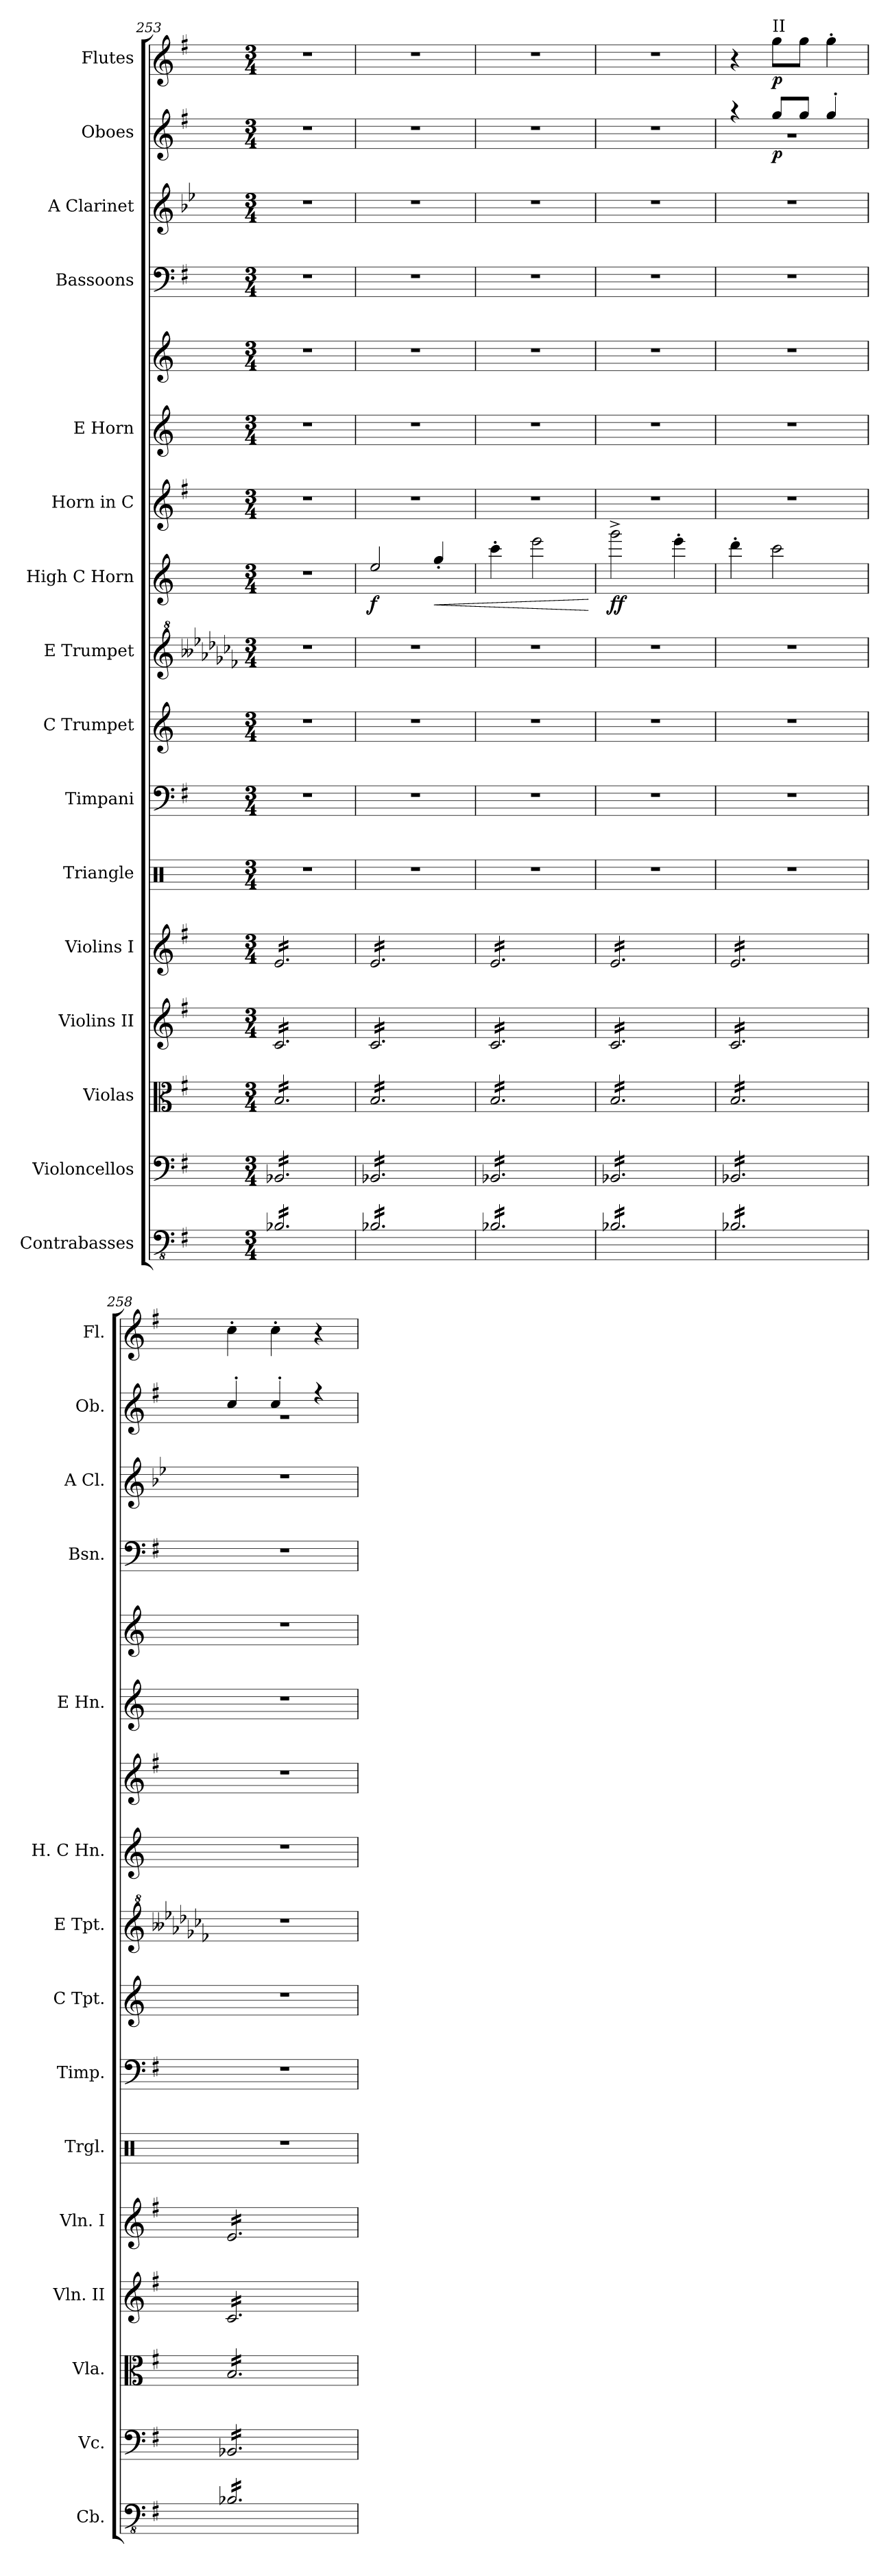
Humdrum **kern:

**kern	**kern	**kern	**kern	**kern	**kern	**kern	**kern	**kern	**kern	**dynam	**kern	**kern	**kern	**kern	**kern	**kern	**dynam	**kern	**dynam
*part16	*part15	*part14	*part13	*part12	*part11	*part10	*part9	*part8	*part7	*part7	*part6	*part5	*part5	*part4	*part3	*part2	*part2	*part1	*part1
*staff17	*staff16	*staff15	*staff14	*staff13	*staff12	*staff11	*staff10	*staff9	*staff8	*staff8	*staff7	*staff6	*staff5	*staff4	*staff3	*staff2	*staff2	*staff1	*staff1
*I"Contrabasses	*I"Violoncellos	*I"Violas	*I"Violins II	*I"Violins I	*I"Triangle	*I"Timpani	*I"C Trumpet	*I"E Trumpet	*I"High C Horn	*	*I"Horn in C	*I"E Horn	*	*I"Bassoons	*I"A Clarinet	*I"Oboes	*	*I"Flutes	*
*I'Cb.	*I'Vc.	*I'Vla.	*I'Vln. II	*I'Vln. I	*I'Trgl.	*I'Timp.	*I'C Tpt.	*I'E Tpt.	*I'H. C Hn.	*	*	*I'E Hn.	*	*I'Bsn.	*I'A Cl.	*I'Ob.	*	*I'Fl.	*
*clefFv4	*clefF4	*clefC3	*clefG2	*clefG2	*clefX	*clefF4	*clefG2	*clefG^2	*clefG2	*	*clefG2	*clefG2	*clefG2	*clefF4	*clefG2	*clefG2	*	*clefG2	*
*ITrd7c12	*	*	*	*	*	*	*	*ITrd-3c-4	*ITrd7c12	*	*ITrd7c12	*ITrd5c8	*ITrd5c8	*	*ITrd2c3	*	*	*	*
*k[f#]	*k[f#]	*k[f#]	*k[f#]	*k[f#]	*k[]	*k[f#]	*k[]	*k[b--e-a-d-g-c-f-]	*k[]	*	*k[f#]	*k[f#c#g#d#]	*k[f#c#g#d#]	*k[f#]	*k[f#]	*k[f#]	*	*k[f#]	*
*M3/4	*M3/4	*M3/4	*M3/4	*M3/4	*M3/4	*M3/4	*M3/4	*M3/4	*M3/4	*	*M3/4	*M3/4	*M3/4	*M3/4	*M3/4	*M3/4	*	*M3/4	*
=253	=253	=253	=253	=253	=253	=253	=253	=253	=253	=253	=253	=253	=253	=253	=253	=253	=253	=253	=253
*tremolo	*	*	*	*	*	*	*	*	*	*	*	*	*	*	*	*	*	*	*
*	*tremolo	*	*	*	*	*	*	*	*	*	*	*	*	*	*	*	*	*	*
*	*	*tremolo	*	*	*	*	*	*	*	*	*	*	*	*	*	*	*	*	*
*	*	*	*tremolo	*	*	*	*	*	*	*	*	*	*	*	*	*	*	*	*
*	*	*	*	*tremolo	*	*	*	*	*	*	*	*	*	*	*	*	*	*	*
16BBB-X/LL	16BB-X/LL	16B/LL	16c/LL	16e/LL	2.r	2.r	2.r	2.r	2.r	.	2.r	2.r	2.r	2.r	2.r	2.r	.	2.r	.
16BBB-X/	16BB-X/	16B/	16c/	16e/	.	.	.	.	.	.	.	.	.	.	.	.	.	.	.
16BBB-X/	16BB-X/	16B/	16c/	16e/	.	.	.	.	.	.	.	.	.	.	.	.	.	.	.
16BBB-X/	16BB-X/	16B/	16c/	16e/	.	.	.	.	.	.	.	.	.	.	.	.	.	.	.
16BBB-X/	16BB-X/	16B/	16c/	16e/	.	.	.	.	.	.	.	.	.	.	.	.	.	.	.
16BBB-X/	16BB-X/	16B/	16c/	16e/	.	.	.	.	.	.	.	.	.	.	.	.	.	.	.
16BBB-X/	16BB-X/	16B/	16c/	16e/	.	.	.	.	.	.	.	.	.	.	.	.	.	.	.
16BBB-X/	16BB-X/	16B/	16c/	16e/	.	.	.	.	.	.	.	.	.	.	.	.	.	.	.
16BBB-X/	16BB-X/	16B/	16c/	16e/	.	.	.	.	.	.	.	.	.	.	.	.	.	.	.
16BBB-X/	16BB-X/	16B/	16c/	16e/	.	.	.	.	.	.	.	.	.	.	.	.	.	.	.
16BBB-X/	16BB-X/	16B/	16c/	16e/	.	.	.	.	.	.	.	.	.	.	.	.	.	.	.
16BBB-X/JJ	16BB-X/JJ	16B/JJ	16c/JJ	16e/JJ	.	.	.	.	.	.	.	.	.	.	.	.	.	.	.
=254	=254	=254	=254	=254	=254	=254	=254	=254	=254	=254	=254	=254	=254	=254	=254	=254	=254	=254	=254
!	!	!	!	!	!	!	!	!	!	!LO:DY:b	!	!	!	!	!	!	!	!	!
16BBB-X/LL	16BB-X/LL	16B/LL	16c/LL	16e/LL	2.r	2.r	2.r	2.r	2e/	f	2.r	2.r	2.r	2.r	2.r	2.r	.	2.r	.
16BBB-X/	16BB-X/	16B/	16c/	16e/	.	.	.	.	.	.	.	.	.	.	.	.	.	.	.
16BBB-X/	16BB-X/	16B/	16c/	16e/	.	.	.	.	.	.	.	.	.	.	.	.	.	.	.
16BBB-X/	16BB-X/	16B/	16c/	16e/	.	.	.	.	.	.	.	.	.	.	.	.	.	.	.
16BBB-X/	16BB-X/	16B/	16c/	16e/	.	.	.	.	.	.	.	.	.	.	.	.	.	.	.
16BBB-X/	16BB-X/	16B/	16c/	16e/	.	.	.	.	.	.	.	.	.	.	.	.	.	.	.
16BBB-X/	16BB-X/	16B/	16c/	16e/	.	.	.	.	.	.	.	.	.	.	.	.	.	.	.
16BBB-X/	16BB-X/	16B/	16c/	16e/	.	.	.	.	.	.	.	.	.	.	.	.	.	.	.
!	!	!	!	!	!	!	!	!	!	!LO:HP:b	!	!	!	!	!	!	!	!	!
16BBB-X/	16BB-X/	16B/	16c/	16e/	.	.	.	.	4g'/	<	.	.	.	.	.	.	.	.	.
16BBB-X/	16BB-X/	16B/	16c/	16e/	.	.	.	.	.	.	.	.	.	.	.	.	.	.	.
16BBB-X/	16BB-X/	16B/	16c/	16e/	.	.	.	.	.	.	.	.	.	.	.	.	.	.	.
16BBB-X/JJ	16BB-X/JJ	16B/JJ	16c/JJ	16e/JJ	.	.	.	.	.	.	.	.	.	.	.	.	.	.	.
=255	=255	=255	=255	=255	=255	=255	=255	=255	=255	=255	=255	=255	=255	=255	=255	=255	=255	=255	=255
16BBB-X/LL	16BB-X/LL	16B/LL	16c/LL	16e/LL	2.r	2.r	2.r	2.r	4cc'\	.	2.r	2.r	2.r	2.r	2.r	2.r	.	2.r	.
16BBB-X/	16BB-X/	16B/	16c/	16e/	.	.	.	.	.	.	.	.	.	.	.	.	.	.	.
16BBB-X/	16BB-X/	16B/	16c/	16e/	.	.	.	.	.	.	.	.	.	.	.	.	.	.	.
16BBB-X/	16BB-X/	16B/	16c/	16e/	.	.	.	.	.	.	.	.	.	.	.	.	.	.	.
16BBB-X/	16BB-X/	16B/	16c/	16e/	.	.	.	.	2ee\	.	.	.	.	.	.	.	.	.	.
16BBB-X/	16BB-X/	16B/	16c/	16e/	.	.	.	.	.	.	.	.	.	.	.	.	.	.	.
16BBB-X/	16BB-X/	16B/	16c/	16e/	.	.	.	.	.	.	.	.	.	.	.	.	.	.	.
16BBB-X/	16BB-X/	16B/	16c/	16e/	.	.	.	.	.	.	.	.	.	.	.	.	.	.	.
16BBB-X/	16BB-X/	16B/	16c/	16e/	.	.	.	.	.	.	.	.	.	.	.	.	.	.	.
16BBB-X/	16BB-X/	16B/	16c/	16e/	.	.	.	.	.	.	.	.	.	.	.	.	.	.	.
16BBB-X/	16BB-X/	16B/	16c/	16e/	.	.	.	.	.	.	.	.	.	.	.	.	.	.	.
16BBB-X/JJ	16BB-X/JJ	16B/JJ	16c/JJ	16e/JJ	.	.	.	.	.	.	.	.	.	.	.	.	.	.	.
.	.	.	.	.	.	.	.	.	.	[	.	.	.	.	.	.	.	.	.
=256	=256	=256	=256	=256	=256	=256	=256	=256	=256	=256	=256	=256	=256	=256	=256	=256	=256	=256	=256
!	!	!	!	!	!	!	!	!	!	!LO:DY:b	!	!	!	!	!	!	!	!	!
16BBB-X/LL	16BB-X/LL	16B/LL	16c/LL	16e/LL	2.r	2.r	2.r	2.r	2gg^\	ff	2.r	2.r	2.r	2.r	2.r	2.r	.	2.r	.
16BBB-X/	16BB-X/	16B/	16c/	16e/	.	.	.	.	.	.	.	.	.	.	.	.	.	.	.
16BBB-X/	16BB-X/	16B/	16c/	16e/	.	.	.	.	.	.	.	.	.	.	.	.	.	.	.
16BBB-X/	16BB-X/	16B/	16c/	16e/	.	.	.	.	.	.	.	.	.	.	.	.	.	.	.
16BBB-X/	16BB-X/	16B/	16c/	16e/	.	.	.	.	.	.	.	.	.	.	.	.	.	.	.
16BBB-X/	16BB-X/	16B/	16c/	16e/	.	.	.	.	.	.	.	.	.	.	.	.	.	.	.
16BBB-X/	16BB-X/	16B/	16c/	16e/	.	.	.	.	.	.	.	.	.	.	.	.	.	.	.
16BBB-X/	16BB-X/	16B/	16c/	16e/	.	.	.	.	.	.	.	.	.	.	.	.	.	.	.
16BBB-X/	16BB-X/	16B/	16c/	16e/	.	.	.	.	4ee'\	.	.	.	.	.	.	.	.	.	.
16BBB-X/	16BB-X/	16B/	16c/	16e/	.	.	.	.	.	.	.	.	.	.	.	.	.	.	.
16BBB-X/	16BB-X/	16B/	16c/	16e/	.	.	.	.	.	.	.	.	.	.	.	.	.	.	.
16BBB-X/JJ	16BB-X/JJ	16B/JJ	16c/JJ	16e/JJ	.	.	.	.	.	.	.	.	.	.	.	.	.	.	.
=257	=257	=257	=257	=257	=257	=257	=257	=257	=257	=257	=257	=257	=257	=257	=257	=257	=257	=257	=257
*	*	*	*	*	*	*	*	*	*	*	*	*	*	*	*	*^	*	*	*
16BBB-X/LL	16BB-X/LL	16B/LL	16c/LL	16e/LL	2.r	2.r	2.r	2.r	4dd'\	.	2.r	2.r	2.r	2.r	2.r	4r	2.r	.	4r	.
16BBB-X/	16BB-X/	16B/	16c/	16e/	.	.	.	.	.	.	.	.	.	.	.	.	.	.	.	.
16BBB-X/	16BB-X/	16B/	16c/	16e/	.	.	.	.	.	.	.	.	.	.	.	.	.	.	.	.
16BBB-X/	16BB-X/	16B/	16c/	16e/	.	.	.	.	.	.	.	.	.	.	.	.	.	.	.	.
!	!	!	!	!	!	!	!	!	!	!	!	!	!	!	!	!	!	!	!LO:TX:a:t=II	!
!	!	!	!	!	!	!	!	!	!	!	!	!	!	!	!	!	!	!LO:DY:b	!	!LO:DY:b
16BBB-X/	16BB-X/	16B/	16c/	16e/	.	.	.	.	2cc\	.	.	.	.	.	.	8gg/L	.	p	8gg\L	p
16BBB-X/	16BB-X/	16B/	16c/	16e/	.	.	.	.	.	.	.	.	.	.	.	.	.	.	.	.
16BBB-X/	16BB-X/	16B/	16c/	16e/	.	.	.	.	.	.	.	.	.	.	.	8gg/J	.	.	8gg\J	.
16BBB-X/	16BB-X/	16B/	16c/	16e/	.	.	.	.	.	.	.	.	.	.	.	.	.	.	.	.
16BBB-X/	16BB-X/	16B/	16c/	16e/	.	.	.	.	.	.	.	.	.	.	.	4gg'/	.	.	4gg'\	.
16BBB-X/	16BB-X/	16B/	16c/	16e/	.	.	.	.	.	.	.	.	.	.	.	.	.	.	.	.
16BBB-X/	16BB-X/	16B/	16c/	16e/	.	.	.	.	.	.	.	.	.	.	.	.	.	.	.	.
16BBB-X/JJ	16BB-X/JJ	16B/JJ	16c/JJ	16e/JJ	.	.	.	.	.	.	.	.	.	.	.	.	.	.	.	.
=258	=258	=258	=258	=258	=258	=258	=258	=258	=258	=258	=258	=258	=258	=258	=258	=258	=258	=258	=258	=258
16BBB-X/LL	16BB-X/LL	16B/LL	16c/LL	16e/LL	2.r	2.r	2.r	2.r	2.r	.	2.r	2.r	2.r	2.r	2.r	4cc'/	2.r	.	4cc'\	.
16BBB-X/	16BB-X/	16B/	16c/	16e/	.	.	.	.	.	.	.	.	.	.	.	.	.	.	.	.
16BBB-X/	16BB-X/	16B/	16c/	16e/	.	.	.	.	.	.	.	.	.	.	.	.	.	.	.	.
16BBB-X/	16BB-X/	16B/	16c/	16e/	.	.	.	.	.	.	.	.	.	.	.	.	.	.	.	.
16BBB-X/	16BB-X/	16B/	16c/	16e/	.	.	.	.	.	.	.	.	.	.	.	4cc'/	.	.	4cc'\	.
16BBB-X/	16BB-X/	16B/	16c/	16e/	.	.	.	.	.	.	.	.	.	.	.	.	.	.	.	.
16BBB-X/	16BB-X/	16B/	16c/	16e/	.	.	.	.	.	.	.	.	.	.	.	.	.	.	.	.
16BBB-X/	16BB-X/	16B/	16c/	16e/	.	.	.	.	.	.	.	.	.	.	.	.	.	.	.	.
16BBB-X/	16BB-X/	16B/	16c/	16e/	.	.	.	.	.	.	.	.	.	.	.	4r	.	.	4r	.
16BBB-X/	16BB-X/	16B/	16c/	16e/	.	.	.	.	.	.	.	.	.	.	.	.	.	.	.	.
16BBB-X/	16BB-X/	16B/	16c/	16e/	.	.	.	.	.	.	.	.	.	.	.	.	.	.	.	.
16BBB-X/JJ	16BB-X/JJ	16B/JJ	16c/JJ	16e/JJ	.	.	.	.	.	.	.	.	.	.	.	.	.	.	.	.
*	*	*	*	*Xtremolo	*	*	*	*	*	*	*	*	*	*	*	*	*	*	*	*
*	*	*	*Xtremolo	*	*	*	*	*	*	*	*	*	*	*	*	*	*	*	*	*
*	*	*Xtremolo	*	*	*	*	*	*	*	*	*	*	*	*	*	*	*	*	*	*
*	*Xtremolo	*	*	*	*	*	*	*	*	*	*	*	*	*	*	*	*	*	*	*
*Xtremolo	*	*	*	*	*	*	*	*	*	*	*	*	*	*	*	*	*	*	*	*
*	*	*	*	*	*	*	*	*	*	*	*	*	*	*	*	*v	*v	*	*	*
=	=	=	=	=	=	=	=	=	=	=	=	=	=	=	=	=	=	=	=
*-	*-	*-	*-	*-	*-	*-	*-	*-	*-	*-	*-	*-	*-	*-	*-	*-	*-	*-	*-
